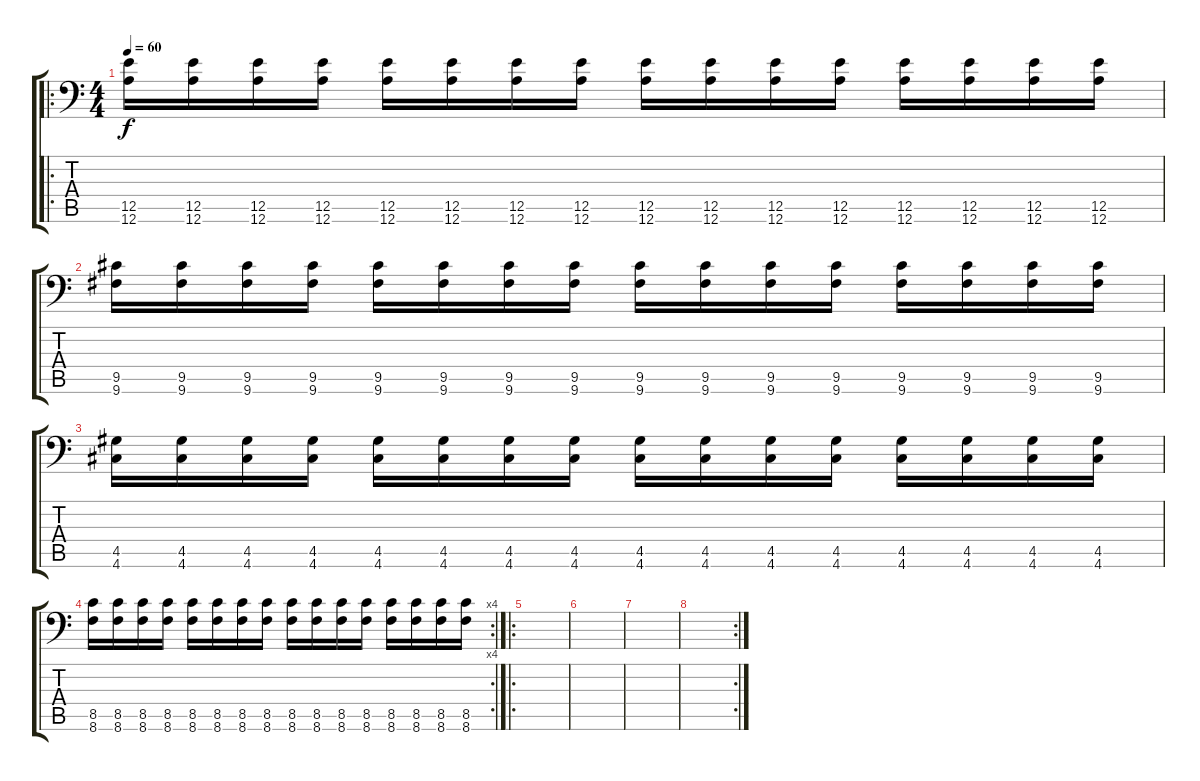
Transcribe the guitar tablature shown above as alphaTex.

\track "" {instrument electricguitarclean}
\staff {score tabs}
\tuning (B3 Gb3 D3 A2 E2 A1) {hide}
\ro
\ts (4 4)
\tempo 60
\clef f4
\ks c
(12.5 12.6).16{dy f} (12.5 12.6).16 (12.5 12.6).16 (12.5 12.6).16 (12.5 12.6).16 (12.5 12.6).16 (12.5 12.6).16 (12.5 12.6).16 (12.5 12.6).16 (12.5 12.6).16 (12.5 12.6).16 (12.5 12.6).16 (12.5 12.6).16 (12.5 12.6).16 (12.5 12.6).16 (12.5 12.6).16 |
(9.5 9.6).16 (9.5 9.6).16 (9.5 9.6).16 (9.5 9.6).16 (9.5 9.6).16 (9.5 9.6).16 (9.5 9.6).16 (9.5 9.6).16 (9.5 9.6).16 (9.5 9.6).16 (9.5 9.6).16 (9.5 9.6).16 (9.5 9.6).16 (9.5 9.6).16 (9.5 9.6).16 (9.5 9.6).16 |
(4.5 4.6).16 (4.5 4.6).16 (4.5 4.6).16 (4.5 4.6).16 (4.5 4.6).16 (4.5 4.6).16 (4.5 4.6).16 (4.5 4.6).16 (4.5 4.6).16 (4.5 4.6).16 (4.5 4.6).16 (4.5 4.6).16 (4.5 4.6).16 (4.5 4.6).16 (4.5 4.6).16 (4.5 4.6).16 |
\rc 4
(8.5 8.6).16 (8.5 8.6).16 (8.5 8.6).16 (8.5 8.6).16 (8.5 8.6).16 (8.5 8.6).16 (8.5 8.6).16 (8.5 8.6).16 (8.5 8.6).16 (8.5 8.6).16 (8.5 8.6).16 (8.5 8.6).16 (8.5 8.6).16 (8.5 8.6).16 (8.5 8.6).16 (8.5 8.6).16 |
\ro
|
|
|
\rc 2
